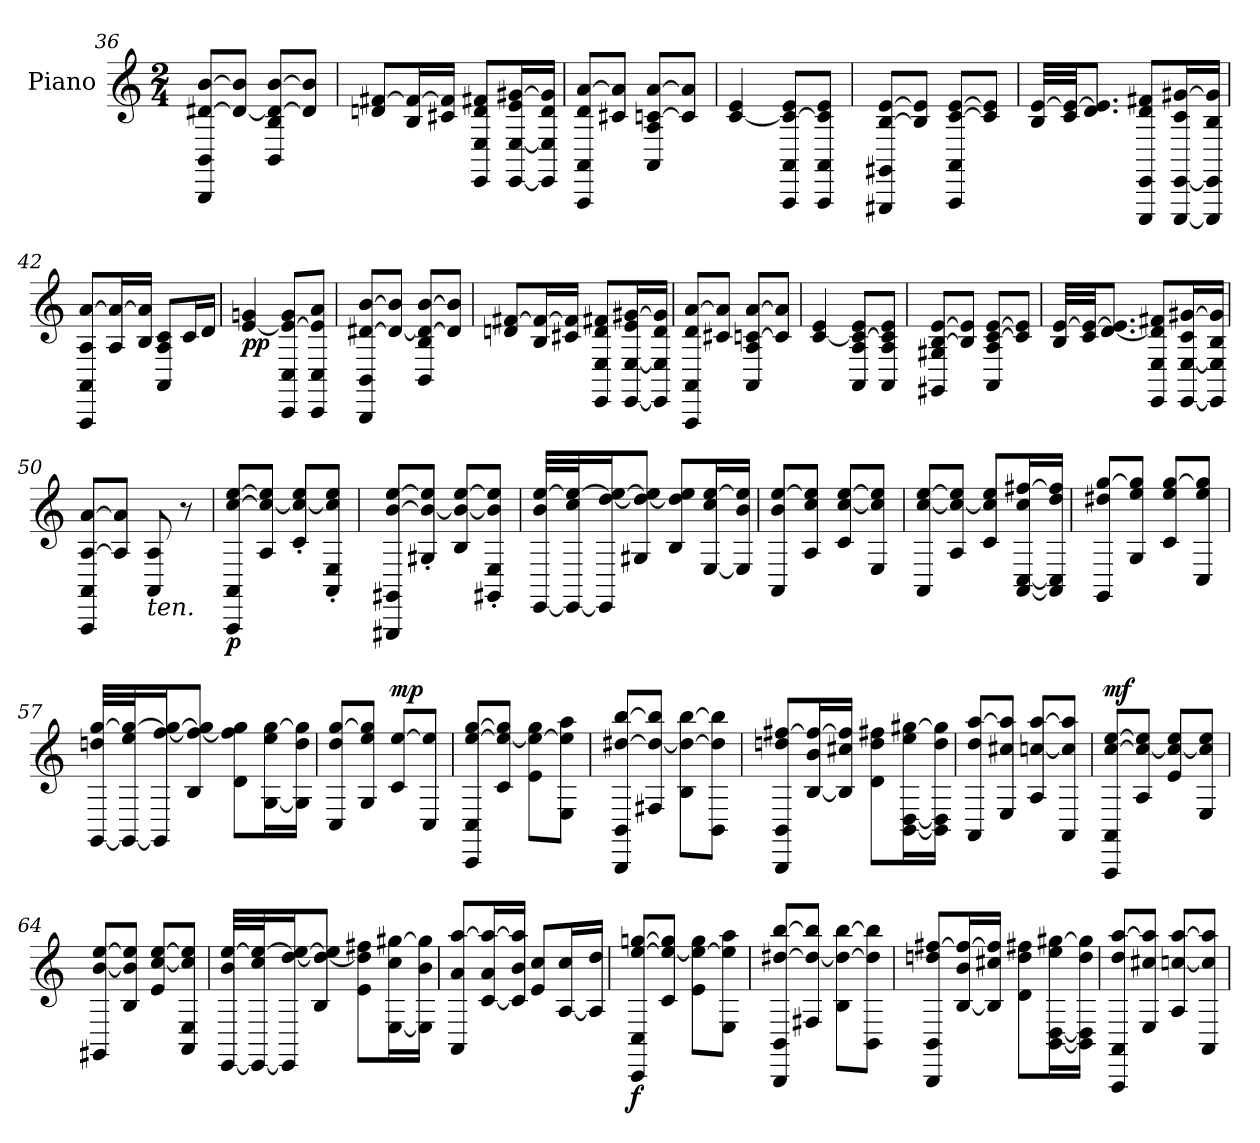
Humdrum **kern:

**kern	**dynam
*part1	*part1
*staff1	*staff1
*I"Piano	*
*I'Pno	*
*clefG2	*
*k[]	*
*M2/4	*
=36	=36
8BBB/ 8BB [8d#X [8bL	.
8d#/_ 8b]J	.
8BB/ 8B 8d#_ [8bL	.
8d#/] 8b]J	.
=37	=37
8dn/ [8f#XL	.
16B/ 16f#_L	.
16c#X/ 16f#]JJ	.
8EE/ 8E 8d 8f#XL	.
[16EE/ [16E 16e [16g#XL	.
16EE/] 16E] 16d 16g#]JJ	.
=38	=38
8AAA/ 8AA 8d [8aL	.
8c#X/ 8a]J	.
8AA/ 8A [8cn [8aL	.
8c/] 8a]J	.
!!LO:PB:g=z
=39	=39
[4c 4e	.
8AAA/ 8AA 8c_ 8eL	.
8AAA/ 8AA 8c] 8eJ	.
=40	=40
8GGG#X/ 8GG#X [8B [8eL	.
8B/] 8e]J	.
8AAA/ 8AA [8c [8eL	.
8c/] 8e]J	.
=41	=41
32B/ [32eLLL	.
32c/ 32e_JJ	.
8.d/ 8.e]J	.
8EEE/ 8EE 8d 8f#XL	.
[16EEE/ [16EE 16c [16g#XL	.
16EEE/] 16EE] 16B 16g#]JJ	.
=42	=42
8AAA/ 8AA 8A [8aL	.
16A/ 16a_L	.
16B/ 16a]JJ	.
8AA/ 8A 8cL	.
16c/L	.
16d/JJ	.
=43	=43
!	!LO:DY:b
[4e 4gn	pp
8CC/ 8C 8e_ 8gL	.
8CC/ 8C 8e] 8aJ	.
=44	=44
8BBB/ 8BB [8d#X [8bL	.
8d#/_ 8b]J	.
8BB/ 8B 8d#_ [8bL	.
8d#/] 8b]J	.
=45	=45
8dn/ [8f#XL	.
16B/ 16f#_L	.
16c#X/ 16f#]JJ	.
8EE/ 8E 8d 8f#XL	.
[16EE/ [16E 16e [16g#XL	.
16EE/] 16E] 16d 16g#]JJ	.
=46	=46
8AAA/ 8AA 8d [8aL	.
8c#X/ 8a]J	.
8AA/ 8A [8cn [8aL	.
8c/] 8a]J	.
=47	=47
[4c 4e	.
8AA/ 8A 8c_ 8eL	.
8AA/ 8A 8c] 8eJ	.
!!LO:LB:g=z
=48	=48
8GG#X/ 8G#X [8B [8eL	.
8B/] 8e]J	.
8AA/ 8A [8c [8eL	.
8c/] 8e]J	.
=49	=49
32B/ [32eLLL	.
32c/ 32e_JJ	.
[8.d/ 8.e]J	.
8EE/ 8E 8d] 8f#XL	.
[16EE/ [16E 16c [16g#XL	.
16EE/] 16E] 16B 16g#]JJ	.
=50	=50
8AAA/ 8AA [8A [8aL	.
8A/] 8a]J	.
!LO:TX:b:i:t=ten.	!
8AA 8A	.
8r	.
=51	=51
*MM72	*
!	!LO:DY:b
8AAA/ 8AA [8cc [8eeL	p
8A/ 8cc_ 8ee]J	.
8c/' 8cc_' 8ee'L	.
8AA/' 8E' 8cc]' 8ee'J	.
=52	=52
8GGG#X/ 8GG#X [8b [8eeL	.
8G#X/' 8b_' 8ee]'J	.
8B/ 8b_ [8eeL	.
8GG#X/' 8E' 8b]' 8ee]'J	.
=53	=53
[32EE/ 32b [32eeLLL	.
32EE/_ 32cc 32ee_J	.
16EE/] [16dd 16ee_J	.
8G#X/ 8dd_ 8ee]J	.
8B/ 8dd] 8eeL	.
[16E/ 16cc [16eeL	.
16E/] 16b 16ee]JJ	.
=54	=54
8AA/ 8b [8eeL	.
8A/ 8cc 8ee]J	.
8c/ [8cc [8eeL	.
8E/ 8cc] 8ee]J	.
=55	=55
8AA/ [8cc [8eeL	.
8A/ 8cc_ 8ee]J	.
8c/ 8cc] 8eeL	.
[16AA/ [16C 16cc [16ff#XL	.
16AA/] 16C] 16dd 16ff#]JJ	.
!!LO:LB:g=z
=56	=56
8GG/ 8dd#X [8ggL	.
8G/ 8ee 8gg]J	.
8c/ 8ee [8ggL	.
8C/ 8ee 8gg]J	.
=57	=57
[32GG/ 32ddn [32ggLLL	.
32GG/_ 32ee 32gg_J	.
16GG/] [16ff 16gg_J	.
8B/ 8ff_ 8gg]J	.
8d\ 8ff] 8ggL	.
[16G\ 16ee [16ggL	.
16G\] 16dd 16gg]JJ	.
=58	=58
8C/ 8dd [8ggL	.
8G/ 8ee 8gg]J	.
!	!LO:DY:a
8c/ [8eeL	mp
8C/ 8ee]J	.
=59	=59
8CC/ 8C [8ee [8ggL	.
8c/ 8ee_ 8gg]J	.
8e\ 8ee_ 8ggL	.
8E\ 8ee] 8aaJ	.
=60	=60
8BBB/ 8BB [8dd#X [8bbL	.
8F#X/ 8dd#_ 8bb]J	.
8B\ 8dd#_ [8bbL	.
8BB\ 8dd#] 8bb]J	.
=61	=61
8BBB/ 8BB 8ddn [8ff#XL	.
[16B/ 16b 16ff#_L	.
16B/] 16cc#X 16ff#]JJ	.
8d\ 8dd 8ff#XL	.
[16BB\ [16D 16ee [16gg#XL	.
16BB\] 16D] 16dd 16gg#]JJ	.
=62	=62
8AA/ 8dd [8aaL	.
8E/ 8cc#X 8aa]J	.
8A/ [8ccn [8aaL	.
8AA/ 8cc] 8aa]J	.
=63	=63
!	!LO:DY:a
8AAA/ 8AA [8cc [8eeL	mf
8A/ 8cc_ 8ee]J	.
8e/ 8cc_ 8eeL	.
8E/ 8cc] 8eeJ	.
!!LO:LB:g=z
=64	=64
8GG#X/ [8b [8eeL	.
8B/ 8b] 8ee]J	.
8e/ [8cc [8eeL	.
8AA/ 8E 8cc] 8ee]J	.
=65	=65
[32EE/ 32b [32eeLLL	.
32EE/_ 32cc 32ee_J	.
16EE/] [16dd 16ee_J	.
8B/ 8dd_ 8ee]J	.
8e\ 8dd] 8ff#XL	.
[16E\ 16cc [16gg#XL	.
16E\] 16b 16gg#]JJ	.
=66	=66
8AA/ 8a [8aaL	.
[16c/ 16a 16aa_L	.
16c/] 16b 16aa]JJ	.
8e/ 8ccL	.
[16A/ 16ccL	.
16A/] 16ddJJ	.
=67	=67
!	!LO:DY:b
8CC/ 8C [8ee [8ggnL	f
8c/ 8ee_ 8gg]J	.
8e\ 8ee_ 8ggL	.
8E\ 8ee] 8aaJ	.
=68	=68
8BBB/ 8BB [8dd#X [8bbL	.
8F#X/ 8dd#_ 8bb]J	.
8B\ 8dd#_ [8bbL	.
8BB\ 8dd#] 8bb]J	.
=69	=69
8BBB/ 8BB 8ddn [8ff#XL	.
[16B/ 16b 16ff#_L	.
16B/] 16cc#X 16ff#]JJ	.
8d\ 8dd 8ff#XL	.
[16BB\ [16D 16ee [16gg#XL	.
16BB\] 16D] 16dd 16gg#]JJ	.
=70	=70
8AAA/ 8AA 8dd [8aaL	.
8E/ 8cc#X 8aa]J	.
8A/ [8ccn [8aaL	.
8AA/ 8cc] 8aa]J	.
=	=
*-	*-
